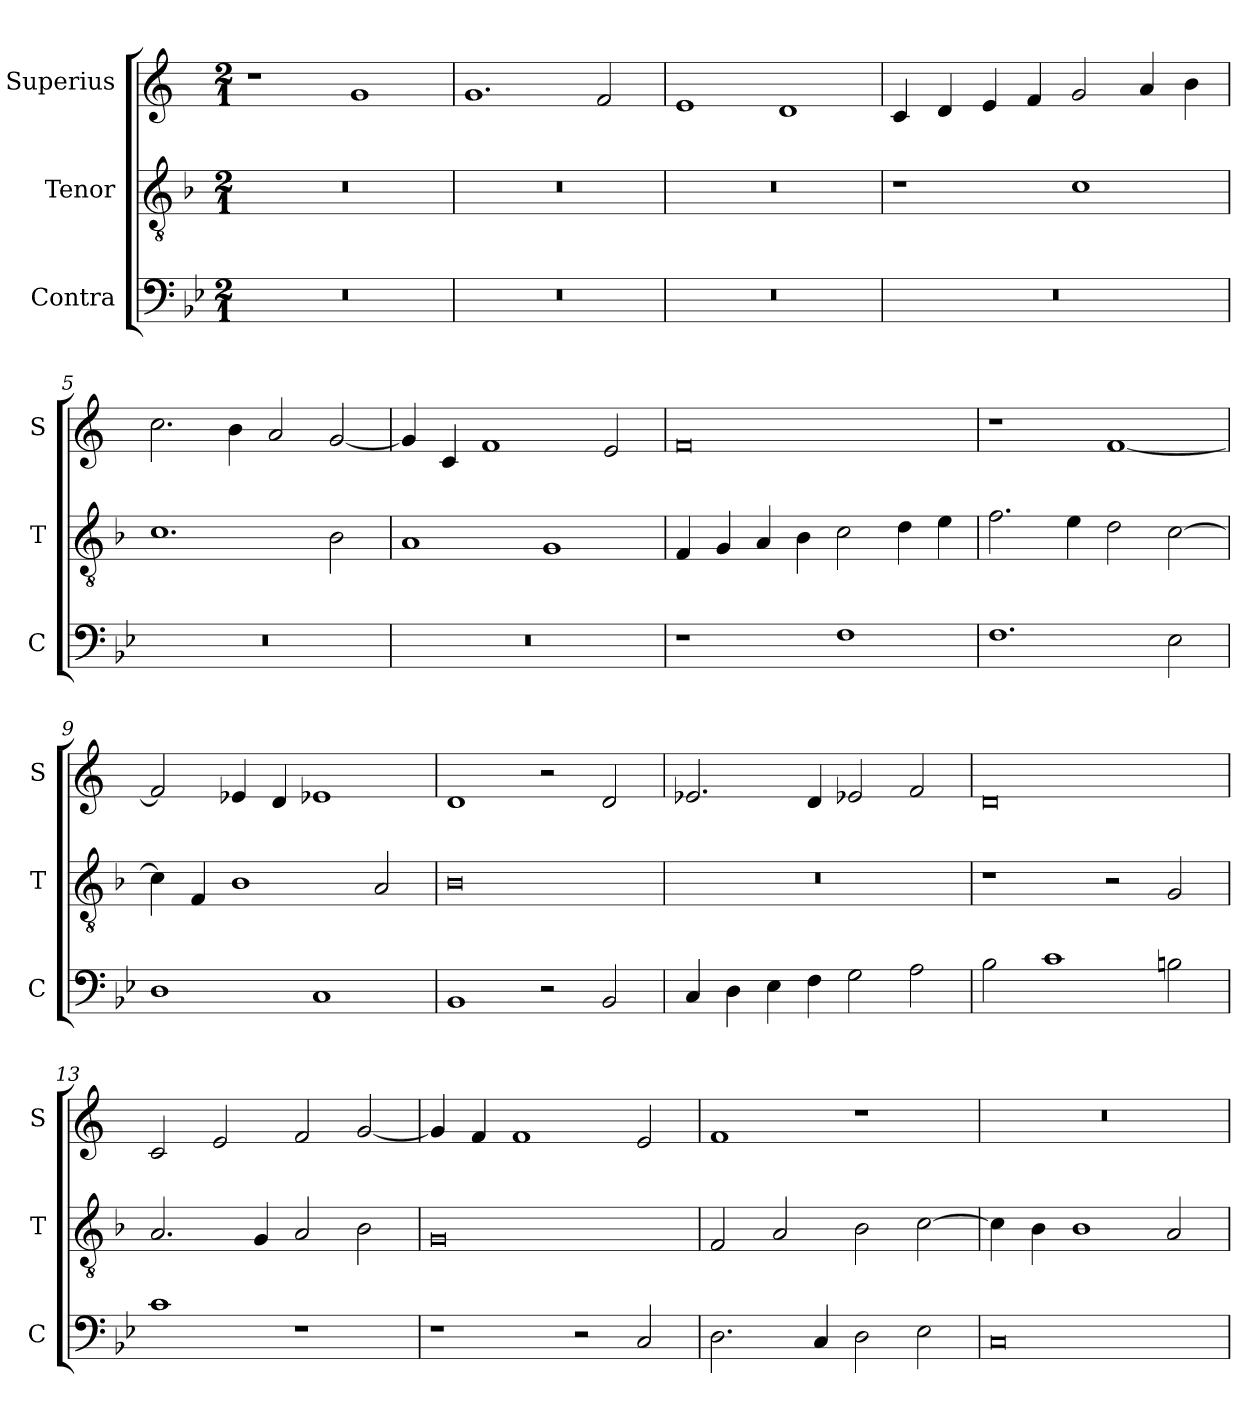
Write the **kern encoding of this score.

**kern	**kern	**kern
*part3	*part2	*part1
*staff3	*staff2	*staff1
*I"Contra	*I"Tenor	*I"Superius
*I'C	*I'T	*I'S
*clefF4	*clefGv2	*clefG2
*k[b-e-]	*k[b-]	*k[]
*M2/1	*M2/1	*M2/1
=1	=1	=1
0r	0r	1r
.	.	1g
=2	=2	=2
0r	0r	1.g
.	.	2f/
=3	=3	=3
0r	0r	1e
.	.	1d
=4	=4	=4
0r	1r	4c/
.	.	4d/
.	.	4e/
.	.	4f/
.	1c	2g/
.	.	4a/
.	.	4b\
=5	=5	=5
0r	1.c	2.cc\
.	.	4b\
.	.	2a/
.	2B-\	[2g/
=6	=6	=6
0r	1A	4g/]
.	.	4c/
.	.	1f
.	1G	.
.	.	2e/
=7	=7	=7
1r	4F/	0f
.	4G/	.
.	4A/	.
.	4B-\	.
1F	2c\	.
.	4d\	.
.	4e\	.
=8	=8	=8
1.F	2.f\	1r
.	4e\	.
.	2d\	[1f
2E-\	[2c\	.
=9	=9	=9
1D	4c\]	2f/]
.	4F/	.
.	1B-	4e-X/
.	.	4d/
1C	.	1e-X
.	2A/	.
=10	=10	=10
1BB-	0B-	1d
2r	.	2r
2BB-/	.	2d/
=11	=11	=11
4C/	0r	2.e-X/
4D\	.	.
4E-\	.	.
4F\	.	4d/
2G\	.	2e-X/
2A\	.	2f/
=12	=12	=12
2B-\	1r	0d
1c	.	.
.	2r	.
2Bn\	2G/	.
=13	=13	=13
1c	2.A/	2c/
.	.	2e/
.	4G/	.
1r	2A/	2f/
.	2B-\	[2g/
=14	=14	=14
1r	0G	4g/]
.	.	4f/
.	.	1f
2r	.	.
2C/	.	2e/
=15	=15	=15
2.D\	2F/	1f
.	2A/	.
4C/	.	.
2D\	2B-\	1r
2E-\	[2c\	.
=16	=16	=16
0C	4c\]	0r
.	4B-\	.
.	1B-	.
.	2A/	.
=	=	=
*-	*-	*-
